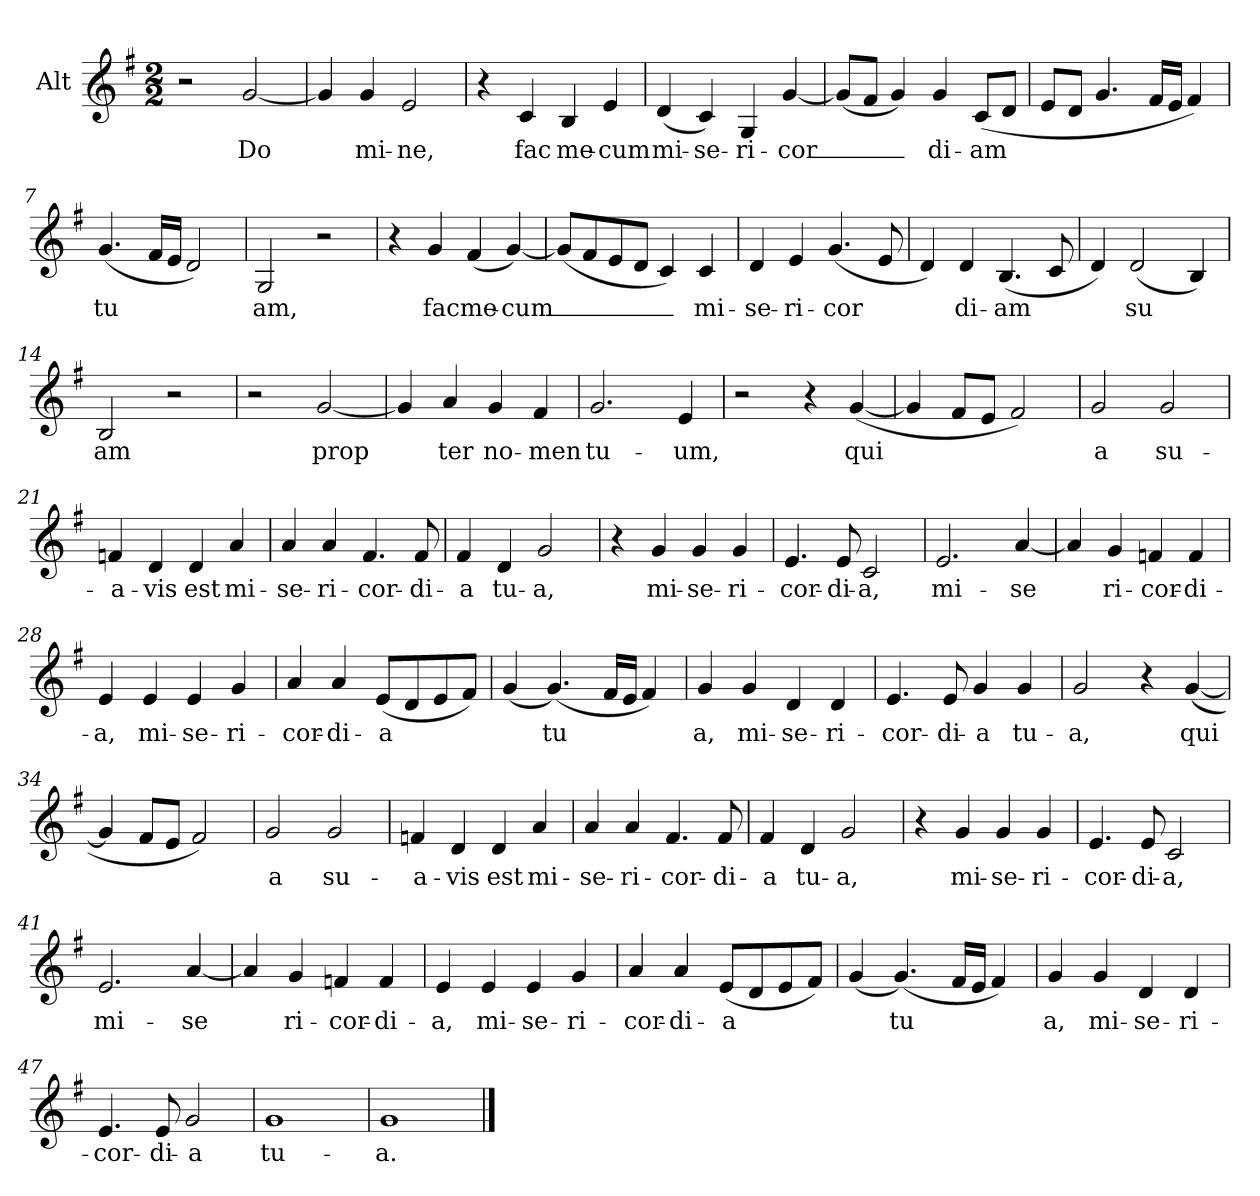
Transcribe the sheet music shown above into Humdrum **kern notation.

**kern	**text
*part1	*part1
*staff1	*staff1
*I"Alt	*
*I'A	*
*clefG2	*
*k[f#]	*
*M2/2	*
=1	=1
2r	.
!	!LO:LY:b
[2g/	Do
=2	=2
4g/]	.
!	!LO:LY:b
4g/	mi-
!	!LO:LY:b
2e/	ne,
=3	=3
4r	.
!	!LO:LY:b
4c/	fac
!	!LO:LY:b
4B/	me-
!	!LO:LY:b
4e/	cum
=4	=4
!	!LO:LY:b
(4d/	mi-
!	!LO:LY:b
4c/)	se-
!	!LO:LY:b
4G/	ri-
!	!LO:LY:b
[4g/	cor_-
!!LO:LB:g=z
=5	=5
(8g/L]	.
8f#/J	.
4g/)	.
!	!LO:LY:b
4g/	di-
!	!LO:LY:b
(8c/L	am
8d/J	.
=6	=6
8e/L	.
8d/J	.
4.g/	.
16f#/LL	.
16e/JJ	.
4f#/)	.
=7	=7
!	!LO:LY:b
(4.g/	tu
16f#/LL	.
16e/JJ	.
2d/)	.
=8	=8
!	!LO:LY:b
2G/	am,
2r	.
=9	=9
4r	.
!	!LO:LY:b
4g/	fac
!	!LO:LY:b
(4f#/	me-
!	!LO:LY:b
[4g/)	cum_-
!!LO:LB:g=z
=10	=10
(8g/L]	.
8f#/	.
8e/	.
8d/J	.
4c/)	.
!	!LO:LY:b
4c/	mi-
=11	=11
!	!LO:LY:b
4d/	se-
!	!LO:LY:b
4e/	ri-
!	!LO:LY:b
(4.g/	cor
8e/	.
=12	=12
4d/)	.
!	!LO:LY:b
4d/	di-
!	!LO:LY:b
(4.B/	am
8c/	.
=13	=13
4d/)	.
!	!LO:LY:b
(2d/	su
4B/)	.
=14	=14
!	!LO:LY:b
2B/	am
2r	.
!!LO:LB:g=z
=15	=15
2r	.
!	!LO:LY:b
[2g/	prop
=16	=16
4g/]	.
!	!LO:LY:b
4a/	ter
!	!LO:LY:b
4g/	no-
!	!LO:LY:b
4f#/	men
=17	=17
!	!LO:LY:b
2.g/	tu-
!	!LO:LY:b
4e/	um,
=18	=18
2r	.
4r	.
!	!LO:LY:b
([4g/	qui
=19	=19
4g/]	.
8f#/L	.
8e/J	.
2f#/)	.
!!LO:LB:g=z
=20	=20
!	!LO:LY:b
2g/	a
!	!LO:LY:b
2g/	su-
=21	=21
!	!LO:LY:b
4fn/	a-
!	!LO:LY:b
4d/	vis
!	!LO:LY:b
4d/	est
!	!LO:LY:b
4a/	mi-
=22	=22
!	!LO:LY:b
4a/	se-
!	!LO:LY:b
4a/	ri-
!	!LO:LY:b
4.f#/	cor-
!	!LO:LY:b
8f#/	di-
=23	=23
!	!LO:LY:b
4f#/	a
!	!LO:LY:b
4d/	tu-
!	!LO:LY:b
2g/	a,
=24	=24
4r	.
!	!LO:LY:b
4g/	mi-
!	!LO:LY:b
4g/	se-
!	!LO:LY:b
4g/	ri-
!!LO:LB:g=z
=25	=25
!	!LO:LY:b
4.e/	cor-
!	!LO:LY:b
8e/	di-
!	!LO:LY:b
2c/	a,
=26	=26
!	!LO:LY:b
2.e/	mi-
!	!LO:LY:b
[4a/	se
=27	=27
4a/]	.
!	!LO:LY:b
4g/	ri-
!	!LO:LY:b
4fn/	cor-
!	!LO:LY:b
4f/	di-
=28	=28
!	!LO:LY:b
4e/	a,
!	!LO:LY:b
4e/	mi-
!	!LO:LY:b
4e/	se-
!	!LO:LY:b
4g/	ri-
=29	=29
!	!LO:LY:b
4a/	cor-
!	!LO:LY:b
4a/	di-
!	!LO:LY:b
(8e/L	a
8d/	.
8e/	.
8f#/J)	.
!!LO:LB:g=z
=30	=30
!	!LO:LY:b
(4g/	_
!	!LO:LY:b
(4.g/)	tu
16f#/LL	.
16e/JJ	.
4f#/)	.
=31	=31
!	!LO:LY:b
4g/	a,
!	!LO:LY:b
4g/	mi-
!	!LO:LY:b
4d/	se-
!	!LO:LY:b
4d/	ri-
=32	=32
!	!LO:LY:b
4.e/	cor-
!	!LO:LY:b
8e/	di-
!	!LO:LY:b
4g/	a
!	!LO:LY:b
4g/	tu-
=33	=33
!	!LO:LY:b
2g/	a,
4r	.
!	!LO:LY:b
([4g/	qui
=34	=34
4g/]	.
8f#/L	.
8e/J	.
2f#/)	.
!!LO:LB:g=z
=35	=35
!	!LO:LY:b
2g/	a
!	!LO:LY:b
2g/	su-
=36	=36
!	!LO:LY:b
4fn/	a-
!	!LO:LY:b
4d/	vis
!	!LO:LY:b
4d/	est
!	!LO:LY:b
4a/	mi-
=37	=37
!	!LO:LY:b
4a/	se-
!	!LO:LY:b
4a/	ri-
!	!LO:LY:b
4.f#/	cor-
!	!LO:LY:b
8f#/	di-
=38	=38
!	!LO:LY:b
4f#/	a
!	!LO:LY:b
4d/	tu-
!	!LO:LY:b
2g/	a,
=39	=39
4r	.
!	!LO:LY:b
4g/	mi-
!	!LO:LY:b
4g/	se-
!	!LO:LY:b
4g/	ri-
!!LO:LB:g=z
=40	=40
!	!LO:LY:b
4.e/	cor-
!	!LO:LY:b
8e/	di-
!	!LO:LY:b
2c/	a,
=41	=41
!	!LO:LY:b
2.e/	mi-
!	!LO:LY:b
[4a/	se
=42	=42
4a/]	.
!	!LO:LY:b
4g/	ri-
!	!LO:LY:b
4fn/	cor-
!	!LO:LY:b
4f/	di-
=43	=43
!	!LO:LY:b
4e/	a,
!	!LO:LY:b
4e/	mi-
!	!LO:LY:b
4e/	se-
!	!LO:LY:b
4g/	ri-
=44	=44
!	!LO:LY:b
4a/	cor-
!	!LO:LY:b
4a/	di-
!	!LO:LY:b
(8e/L	a
8d/	.
8e/	.
8f#/J)	.
!!LO:LB:g=z
=45	=45
!	!LO:LY:b
(4g/	_
!	!LO:LY:b
(4.g/)	tu
16f#/LL	.
16e/JJ	.
4f#/)	.
=46	=46
!	!LO:LY:b
4g/	a,
!	!LO:LY:b
4g/	mi-
!	!LO:LY:b
4d/	se-
!	!LO:LY:b
4d/	ri-
=47	=47
!	!LO:LY:b
4.e/	cor-
!	!LO:LY:b
8e/	di-
!	!LO:LY:b
2g/	a
=48	=48
!	!LO:LY:b
1g	tu-
=49	=49
!	!LO:LY:b
1g>	a.
==	==
*-	*-
